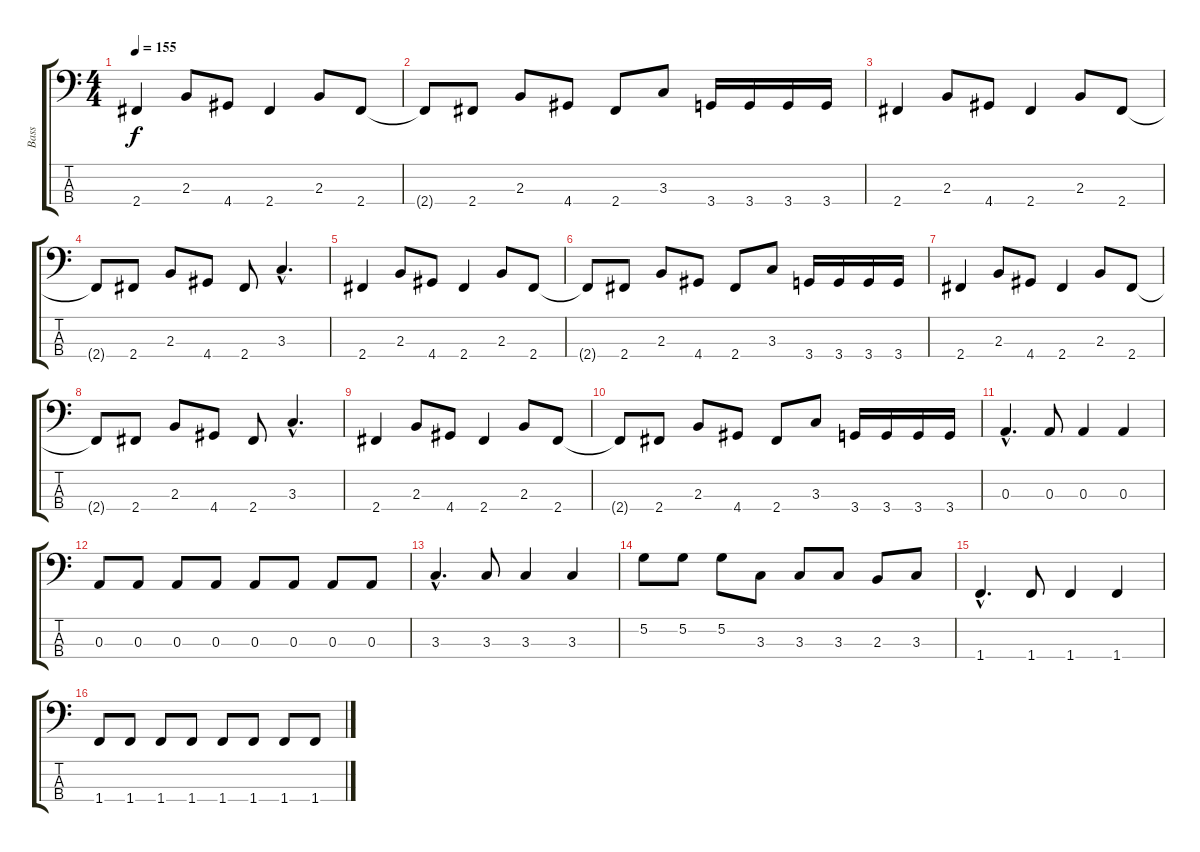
\track ("Bass" "Bass") {instrument electricbasspick}
\staff {score tabs}
\tuning (G2 D2 A1 E1) {hide}
\ts (4 4)
\tempo 155
\clef f4
\ks c
2.4.4{dy f} 2.3.8 4.4.8 2.4.4 2.3.8 2.4.8 |
2.4{t}.8 2.4.8 2.3.8 4.4.8 2.4.8 3.3.8 3.4.16 3.4.16 3.4.16 3.4.16 |
2.4.4 2.3.8 4.4.8 2.4.4 2.3.8 2.4.8 |
2.4{t}.8 2.4.8 2.3.8 4.4.8 2.4.8 3.3{hac}.4{d} |
2.4.4 2.3.8 4.4.8 2.4.4 2.3.8 2.4.8 |
2.4{t}.8 2.4.8 2.3.8 4.4.8 2.4.8 3.3.8 3.4.16 3.4.16 3.4.16 3.4.16 |
2.4.4 2.3.8 4.4.8 2.4.4 2.3.8 2.4.8 |
2.4{t}.8 2.4.8 2.3.8 4.4.8 2.4.8 3.3{hac}.4{d} |
2.4.4 2.3.8 4.4.8 2.4.4 2.3.8 2.4.8 |
2.4{t}.8 2.4.8 2.3.8 4.4.8 2.4.8 3.3.8 3.4.16 3.4.16 3.4.16 3.4.16 |
0.3{hac}.4{d} 0.3.8 0.3.4 0.3.4 |
0.3.8 0.3.8 0.3.8 0.3.8 0.3.8 0.3.8 0.3.8 0.3.8 |
3.3{hac}.4{d} 3.3.8 3.3.4 3.3.4 |
5.2.8 5.2.8 5.2.8 3.3.8 3.3.8 3.3.8 2.3.8 3.3.8 |
1.4{hac}.4{d} 1.4.8 1.4.4 1.4.4 |
1.4.8 1.4.8 1.4.8 1.4.8 1.4.8 1.4.8 1.4.8 1.4.8
